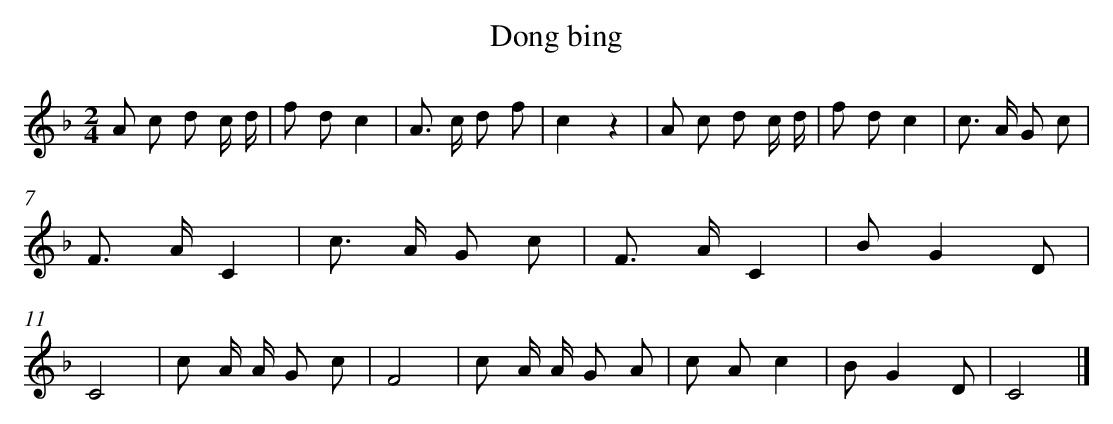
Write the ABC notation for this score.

X:1
T: Dong bing
L: 1/8
M: 2/4
K: F
A c d c/ d/ [I:setbarnb 1]|
f dc2 |
A> c d f |
c2z2 |
A c d c/ d/ |
f dc2 |
c> A G c |
F> AC2 |
c> A G c |
F> AC2 |
BG2D |
C4 |
c A/ A/ G c |
F4 |
c A/ A/ G A |
c Ac2 |
BG2D |
C4 |]
